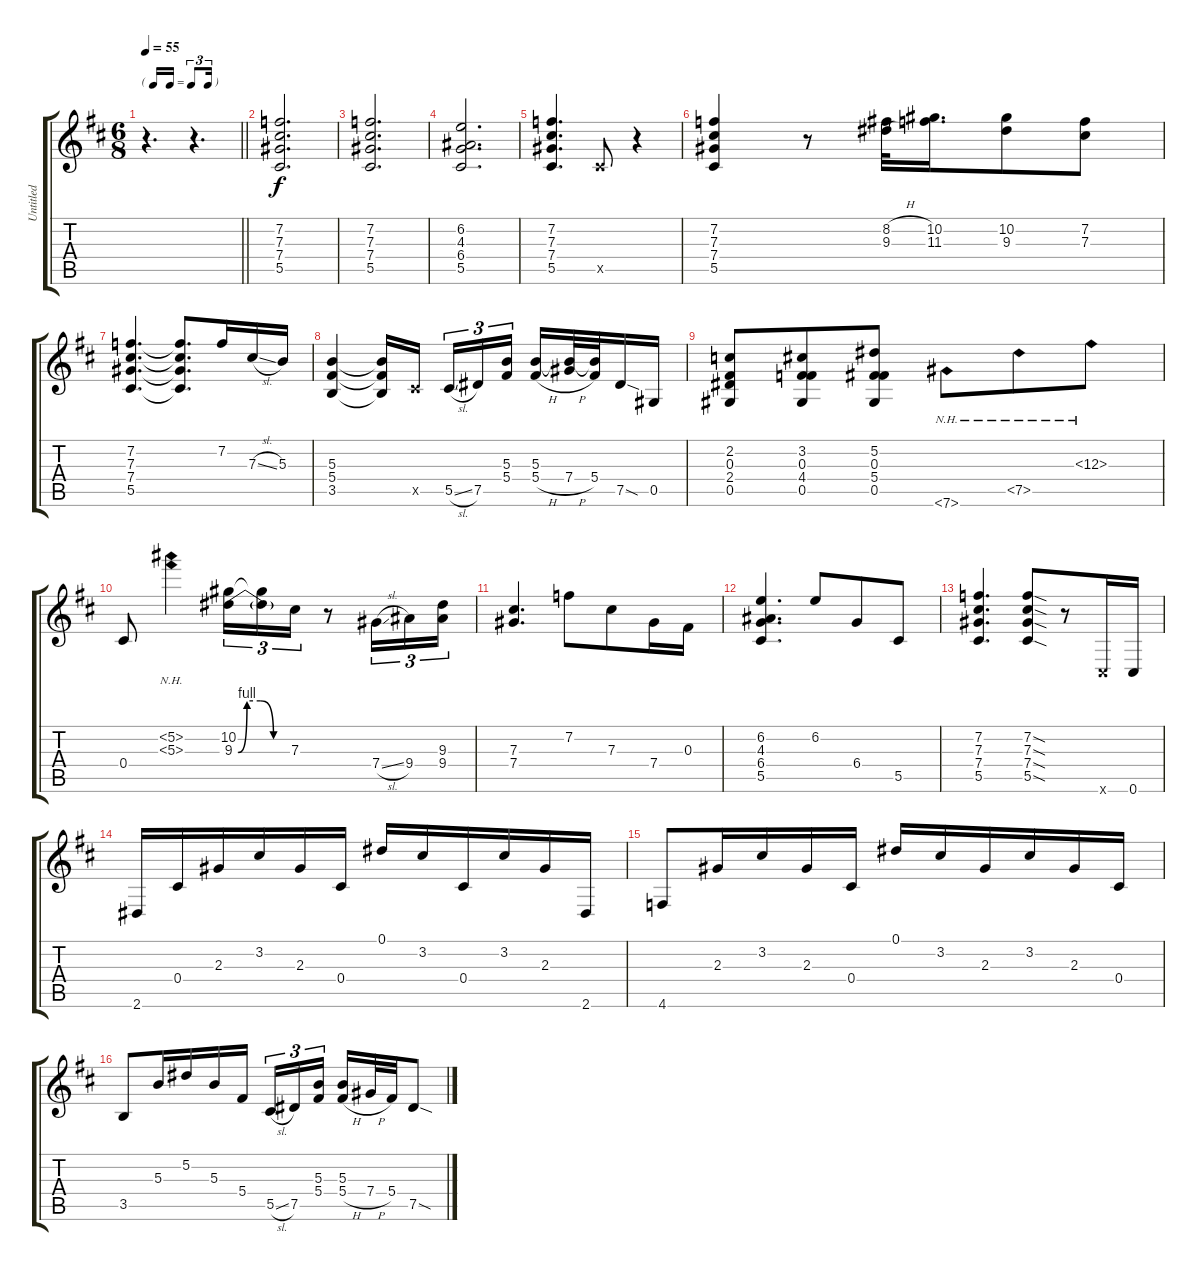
\track ("Untitled" "Untitled") {instrument distortionguitar}
\staff {score tabs}
\tuning (Eb4 Bb3 Gb3 Db3 Ab2 Db2) {hide}
\ts (6 8)
\tf triplet16th
\tempo 55
\clef g2
\barLineRight lightlight
\ks d
r.4{d dy f instrument distortionguitar} r.4{d} |
\section ("" " ")
(7.2 7.3 7.4 5.5).2{d} |
(7.2 7.3 7.4 5.5).2{d} |
(6.2 4.3 6.4 5.5).2{d} |
(7.2 7.3 7.4 5.5).4{d} 5.5{x}.8 r.4 |
(7.2 7.3 7.4 5.5).4 r.8 (8.2{h} 9.3{h}).32 (10.2 11.3).16{d} (10.2 9.3).8 (7.2 7.3).8 |
(7.2 7.3 7.4 5.5).4{d} (7.2{t} 7.3{t} 7.4{t} 5.5{t}).8{d} 7.2.16 7.3{sl}.16 5.3.16 |
(5.3 5.4 3.5).4 (5.3{t} 5.4{t} 3.5{t}).16 5.5{x}.16 5.5{sl}.16{tu (3 2)} 7.5.16{tu (3 2)} (5.3 5.4).16{tu (3 2) beam splitsecondary} (5.3 5.4{h}).16 (5.3{t} 7.4{h}).32 (5.3{t} 5.4).32 7.5{sod}.16 0.5.16 |
(2.2 0.3 2.4 0.5).8 (3.2 0.3 4.4 0.5).8 (5.2 0.3 5.4 0.5).8 7.6{nh}.8 7.5{nh}.8 12.3{nh}.8 |
0.4.8 (5.2{nh} 5.3{nh}).4 (10.2 9.3{be (custom 0 0 10 4 25 4 40 0 60 0)}).16{tu (3 2)} (10.2{t} 9.3{t}).16{tu (3 2)} 7.3.16{tu (3 2)} r.8 7.4{sl}.16{tu (3 2)} 9.4.16{tu (3 2)} (9.3 9.4).16{tu (3 2)} |
(7.3 7.4).4{d} 7.2.8 7.3.8 7.4.16 0.3.16 |
(6.2 4.3 6.4 5.5).4{d} 6.2.8 6.4.8 5.5.8 |
(7.2 7.3 7.4 5.5).4{d} (7.2{sod} 7.3{sod} 7.4{sod} 5.5{sod}).8 r.8 0.6{x}.16 0.6.16 |
2.6.16 0.4.16 2.3.16 3.2.16 2.3.16 0.4.16 0.1.16 3.2.16 0.4.16 3.2.16 2.3.16 2.6.16 |
4.6.8 2.3.16 3.2.16 2.3.16 0.4.16 0.1.16 3.2.16 2.3.16 3.2.16 2.3.16 0.4.16 |
3.5.8 5.3.16 5.2.16 5.3.16 5.4.16 5.5{sl}.16{tu (3 2)} 7.5.16{tu (3 2)} (5.3 5.4).16{tu (3 2) beam splitsecondary} (5.3 5.4{h}).16 7.4{h}.32 5.4.32 7.5{sod}.8
